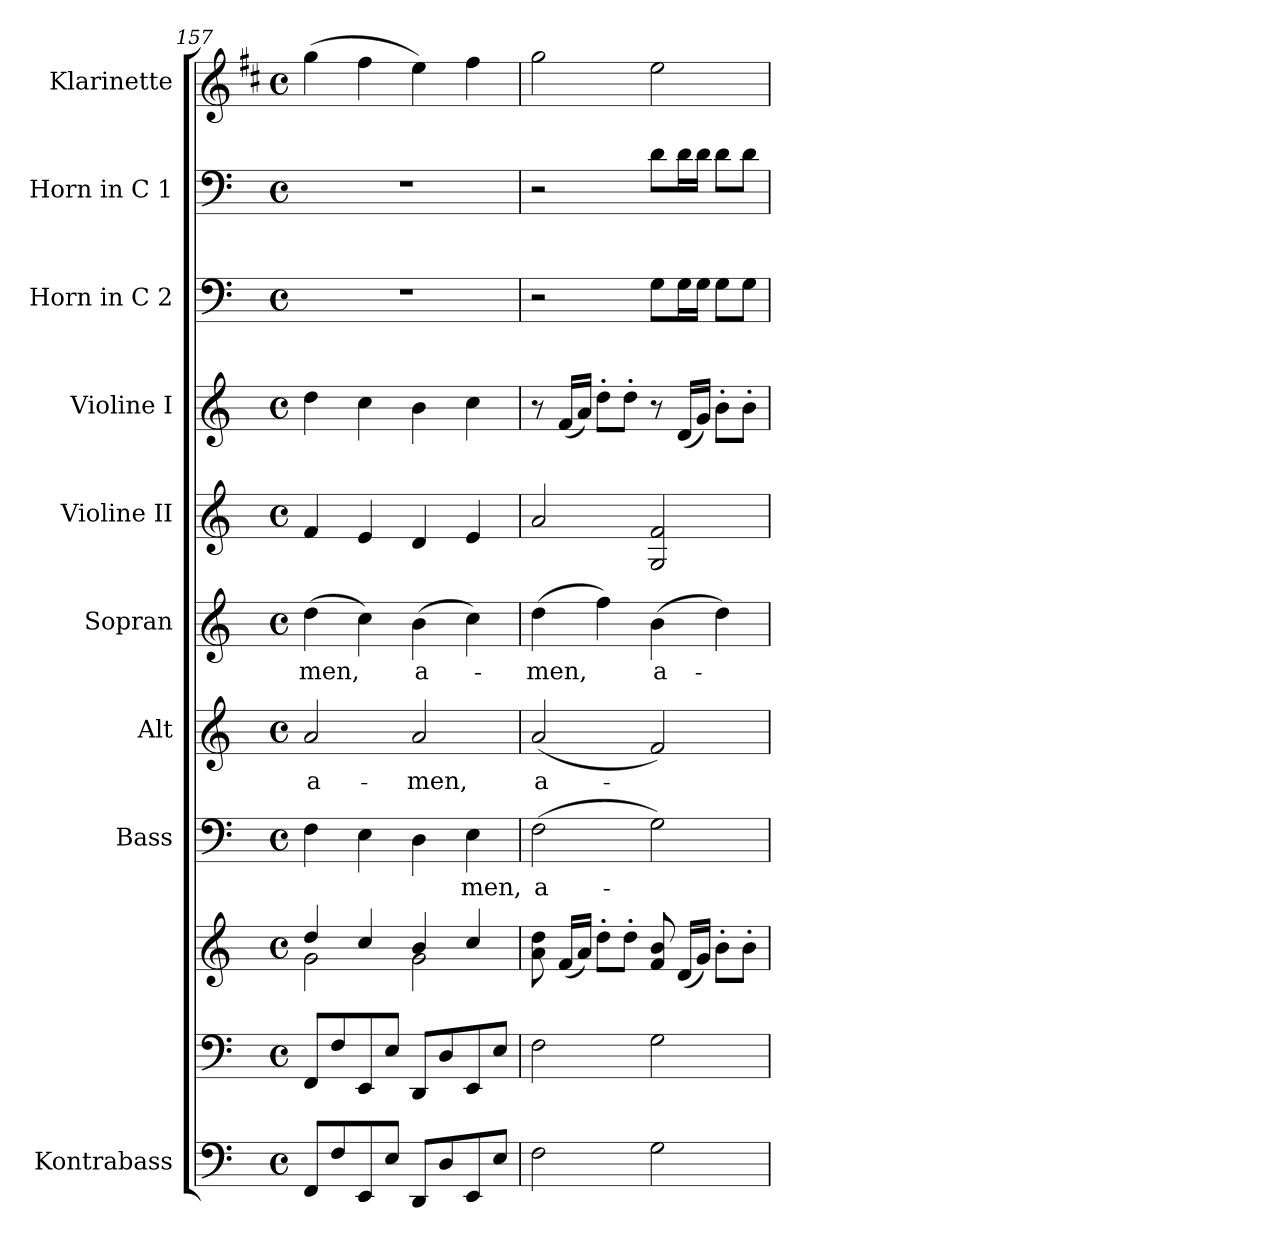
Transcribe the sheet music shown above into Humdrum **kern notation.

**kern	**kern	**kern	**kern	**text	**kern	**text	**kern	**text	**kern	**kern	**kern	**kern	**kern
*part10	*part9	*part9	*part8	*part8	*part7	*part7	*part6	*part6	*part5	*part4	*part3	*part2	*part1
*staff11	*staff10	*staff9	*staff8	*staff8	*staff7	*staff7	*staff6	*staff6	*staff5	*staff4	*staff3	*staff2	*staff1
*I"Kontrabass	*	*	*I"Bass	*	*I"Alt	*	*I"Sopran	*	*I"Violine II	*I"Violine I	*I"Horn in C 2	*I"Horn in C 1	*I"Klarinette
*I'Kb.	*	*	*I'B.	*	*I'A.	*	*I'S.	*	*I'Vl. II	*I'Vl. I	*I'Horn 2	*I'Horn 1	*I'Kl.
*clefF4	*clefF4	*clefG2	*clefF4	*	*clefG2	*	*clefG2	*	*clefG2	*clefG2	*clefF4	*clefF4	*clefG2
*ITrd7c12	*	*	*	*	*	*	*	*	*	*	*	*	*ITrd1c2
*k[]	*k[]	*k[]	*k[]	*	*k[]	*	*k[]	*	*k[]	*k[]	*k[]	*k[]	*k[]
*C:	*C:	*C:	*C:	*	*C:	*	*C:	*	*C:	*C:	*C:	*C:	*C:
*M4/4	*M4/4	*M4/4	*M4/4	*	*M4/4	*	*M4/4	*	*M4/4	*M4/4	*M4/4	*M4/4	*M4/4
*met(c)	*met(c)	*met(c)	*met(c)	*	*met(c)	*	*met(c)	*	*met(c)	*met(c)	*met(c)	*met(c)	*met(c)
=157	=157	=157	=157	=157	=157	=157	=157	=157	=157	=157	=157	=157	=157
*	*	*^	*	*	*	*	*	*	*	*	*	*	*
!	!	!	!	!	!	!	!LO:LY:b	!	!LO:LY:b	!	!	!	!	!
8FFF/L	8FF/L	4dd/	2g\	4F\	.	2a/	a-	(>4dd\	-men,	4f/	4dd\	1r	1r	(>4ff\
8FF/	8F/	.	.	.	.	.	.	.	.	.	.	.	.	.
8EEE/	8EE/	4cc/	.	4E\	.	.	.	4cc\)	.	4e/	4cc\	.	.	4ee\
8EE/J	8E/J	.	.	.	.	.	.	.	.	.	.	.	.	.
!	!	!	!	!	!	!	!LO:LY:b	!	!LO:LY:b	!	!	!	!	!
8DDD/L	8DD/L	4b/	2g\	4D\	.	2a/	-men,	(>4b\	a-	4d/	4b\	.	.	4dd\)
8DD/	8D/	.	.	.	.	.	.	.	.	.	.	.	.	.
!	!	!	!	!	!LO:LY:b	!	!	!	!	!	!	!	!	!
8EEE/	8EE/	4cc/	.	4E\	-men,	.	.	4cc\)	.	4e/	4cc\	.	.	4ee\
8EE/J	8E/J	.	.	.	.	.	.	.	.	.	.	.	.	.
*	*	*v	*v	*	*	*	*	*	*	*	*	*	*	*
=158	=158	=158	=158	=158	=158	=158	=158	=158	=158	=158	=158	=158	=158
!	!	!	!	!LO:LY:b	!	!LO:LY:b	!	!LO:LY:b	!	!	!	!	!
2FF\	2F\	8a\ 8dd\	(>2F\	a-	(<2a/	a-	(>4dd\	-men,	2a/	8r	2r	2r	2ff\
.	.	(<16f/LL	.	.	.	.	.	.	.	(<16f/LL	.	.	.
.	.	16a/JJ)	.	.	.	.	.	.	.	16a/JJ)	.	.	.
.	.	8dd'>\L	.	.	.	.	4ff\)	.	.	8dd'>\L	.	.	.
.	.	8dd'>\J	.	.	.	.	.	.	.	8dd'>\J	.	.	.
!	!	!	!	!	!	!	!	!LO:LY:b	!	!	!	!	!
2GG\	2G\	8f/ 8b/	2G\)	.	2f/)	.	(>4b\	a-	2G/ 2f/	8r	8G\L	8d\L	2dd\
.	.	(<16d/LL	.	.	.	.	.	.	.	(<16d/LL	16G\L	16d\L	.
.	.	16g/JJ)	.	.	.	.	.	.	.	16g/JJ)	16G\JJ	16d\JJ	.
.	.	8b'>\L	.	.	.	.	4dd\)	.	.	8b'>\L	8G\L	8d\L	.
.	.	8b'>\J	.	.	.	.	.	.	.	8b'>\J	8G\J	8d\J	.
=	=	=	=	=	=	=	=	=	=	=	=	=	=
*-	*-	*-	*-	*-	*-	*-	*-	*-	*-	*-	*-	*-	*-
